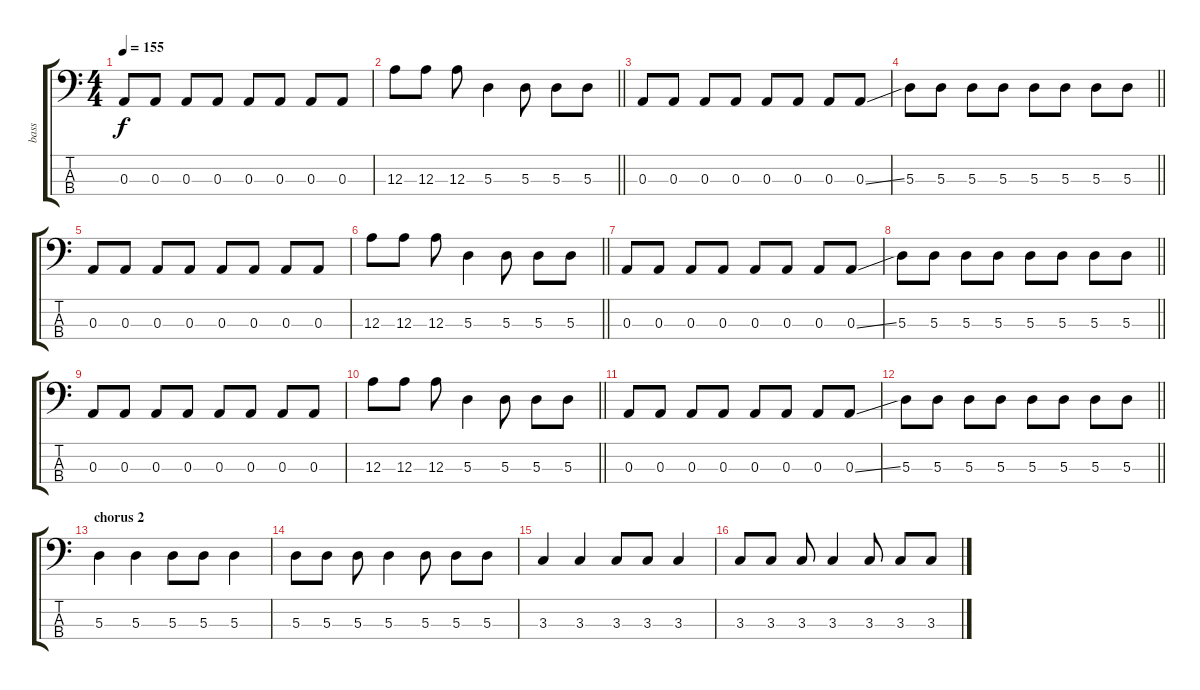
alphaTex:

\track ("bass " "bass ") {instrument electricguitarjazz}
\staff {score tabs}
\tuning (G2 D2 A1 D1) {hide}
\ts (4 4)
\tempo 155
\clef f4
\ks c
0.3.8{dy f} 0.3.8 0.3.8 0.3.8 0.3.8 0.3.8 0.3.8 0.3.8 |
\barLineRight lightlight
12.3.8 12.3.8 12.3.8 5.3.4 5.3.8 5.3.8 5.3.8 |
0.3.8 0.3.8 0.3.8 0.3.8 0.3.8 0.3.8 0.3.8 0.3{ss}.8 |
\barLineRight lightlight
5.3.8 5.3.8 5.3.8 5.3.8 5.3.8 5.3.8 5.3.8 5.3.8 |
0.3.8 0.3.8 0.3.8 0.3.8 0.3.8 0.3.8 0.3.8 0.3.8 |
\barLineRight lightlight
12.3.8 12.3.8 12.3.8 5.3.4 5.3.8 5.3.8 5.3.8 |
0.3.8 0.3.8 0.3.8 0.3.8 0.3.8 0.3.8 0.3.8 0.3{ss}.8 |
\barLineRight lightlight
5.3.8 5.3.8 5.3.8 5.3.8 5.3.8 5.3.8 5.3.8 5.3.8 |
0.3.8 0.3.8 0.3.8 0.3.8 0.3.8 0.3.8 0.3.8 0.3.8 |
\barLineRight lightlight
12.3.8 12.3.8 12.3.8 5.3.4 5.3.8 5.3.8 5.3.8 |
0.3.8 0.3.8 0.3.8 0.3.8 0.3.8 0.3.8 0.3.8 0.3{ss}.8 |
\barLineRight lightlight
5.3.8 5.3.8 5.3.8 5.3.8 5.3.8 5.3.8 5.3.8 5.3.8 |
\section ("" "chorus 2")
5.3.4 5.3.4 5.3.8 5.3.8 5.3.4 |
5.3.8 5.3.8 5.3.8 5.3.4 5.3.8 5.3.8 5.3.8 |
3.3.4 3.3.4 3.3.8 3.3.8 3.3.4 |
3.3.8 3.3.8 3.3.8 3.3.4 3.3.8 3.3.8 3.3.8
